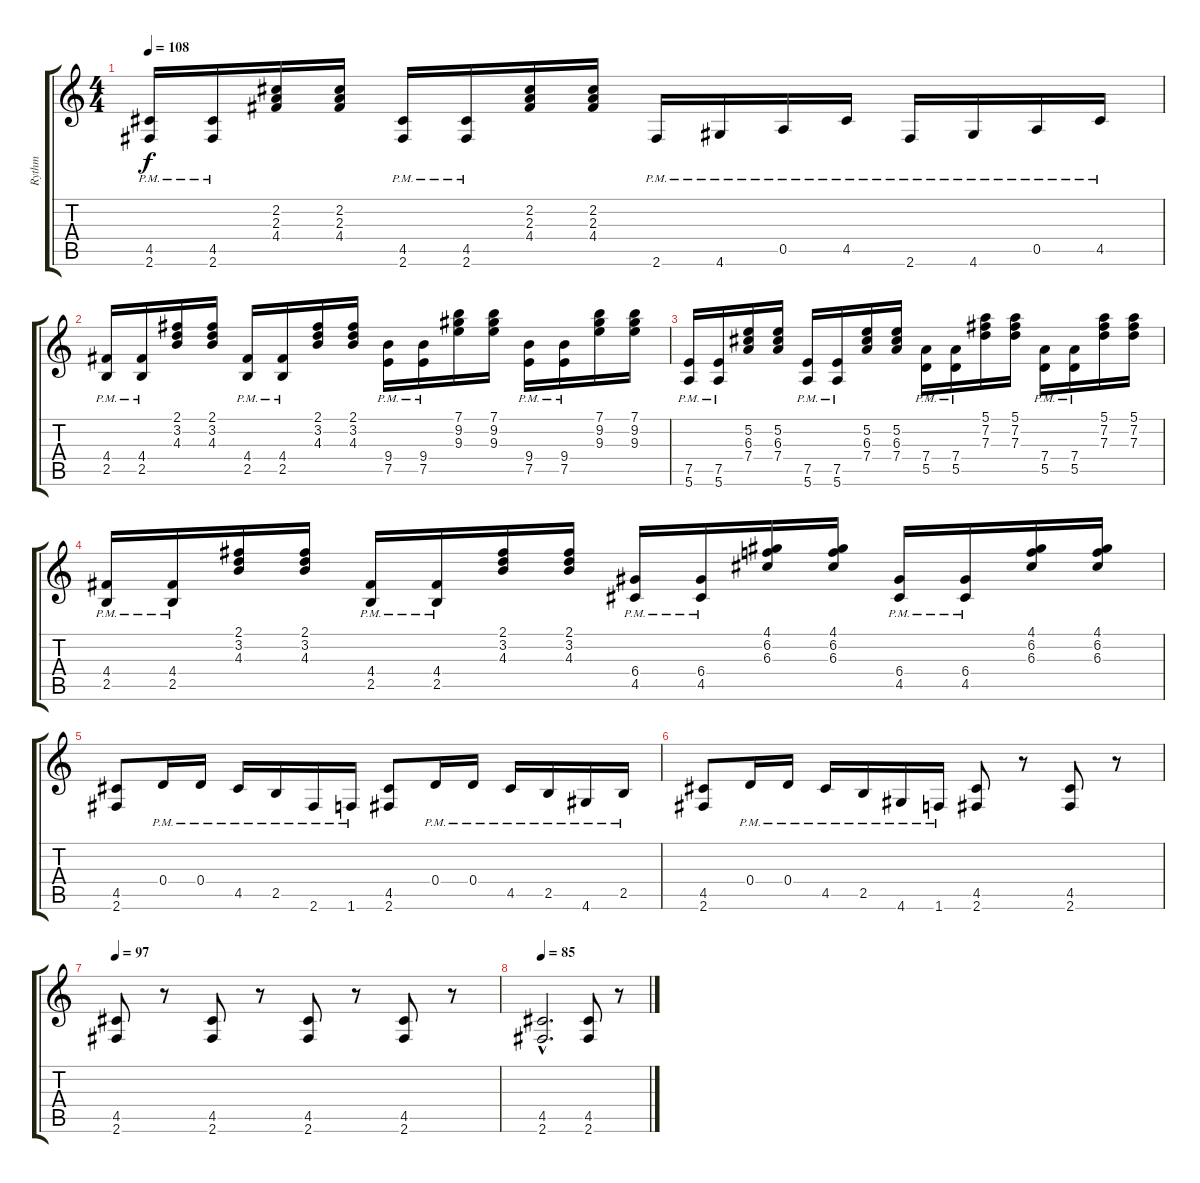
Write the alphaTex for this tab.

\track ("Rythm" "Rythm") {instrument distortionguitar}
\staff {score tabs}
\tuning (E4 B3 G3 D3 A2 E2) {hide}
\ts (4 4)
\tempo 108
\clef g2
\ks c
(4.5{pm} 2.6).16{dy f} (4.5{pm} 2.6).16 (2.2 2.3 4.4).16 (2.2 2.3 4.4).16 (4.5{pm} 2.6).16 (4.5{pm} 2.6).16 (2.2 2.3 4.4).16 (2.2 2.3 4.4).16 2.6{pm}.16 4.6{pm}.16 0.5{pm}.16 4.5{pm}.16 2.6{pm}.16 4.6{pm}.16 0.5{pm}.16 4.5{pm}.16 |
(4.4 2.5{pm}).16 (4.4 2.5{pm}).16 (2.1 3.2 4.3).16 (2.1 3.2 4.3).16 (4.4 2.5{pm}).16 (4.4 2.5{pm}).16 (2.1 3.2 4.3).16 (2.1 3.2 4.3).16 (9.4 7.5{pm}).16 (9.4 7.5{pm}).16 (7.1 9.2 9.3).16 (7.1 9.2 9.3).16 (9.4 7.5{pm}).16 (9.4 7.5{pm}).16 (7.1 9.2 9.3).16 (7.1 9.2 9.3).16 |
(7.5{pm} 5.6).16 (7.5{pm} 5.6).16 (5.2 6.3 7.4).16 (5.2 6.3 7.4).16 (7.5{pm} 5.6).16 (7.5{pm} 5.6).16 (5.2 6.3 7.4).16 (5.2 6.3 7.4).16 (7.4 5.5{pm}).16 (7.4 5.5{pm}).16 (5.1 7.2 7.3).16 (5.1 7.2 7.3).16 (7.4 5.5{pm}).16 (7.4 5.5{pm}).16 (5.1 7.2 7.3).16 (5.1 7.2 7.3).16 |
(4.4 2.5{pm}).16 (4.4 2.5{pm}).16 (2.1 3.2 4.3).16 (2.1 3.2 4.3).16 (4.4 2.5{pm}).16 (4.4 2.5{pm}).16 (2.1 3.2 4.3).16 (2.1 3.2 4.3).16 (6.4 4.5{pm}).16 (6.4 4.5{pm}).16 (4.1 6.2 6.3).16 (4.1 6.2 6.3).16 (6.4 4.5{pm}).16 (6.4 4.5{pm}).16 (4.1 6.2 6.3).16 (4.1 6.2 6.3).16 |
(4.5 2.6).8 0.4{pm}.16 0.4{pm}.16 4.5{pm}.16 2.5{pm}.16 2.6{pm}.16 1.6{pm}.16 (4.5 2.6).8 0.4{pm}.16 0.4{pm}.16 4.5{pm}.16 2.5{pm}.16 4.6{pm}.16 2.5{pm}.16 |
(4.5 2.6).8 0.4{pm}.16 0.4{pm}.16 4.5{pm}.16 2.5{pm}.16 4.6{pm}.16 1.6{pm}.16 (4.5 2.6).8 r.8 (4.5 2.6).8 r.8 |
\tempo 97
(4.5 2.6).8 r.8 (4.5 2.6).8 r.8 (4.5 2.6).8 r.8 (4.5 2.6).8 r.8 |
\tempo 85
(4.5{hac} 2.6{hac}).2{d} (4.5 2.6).8 r.8
